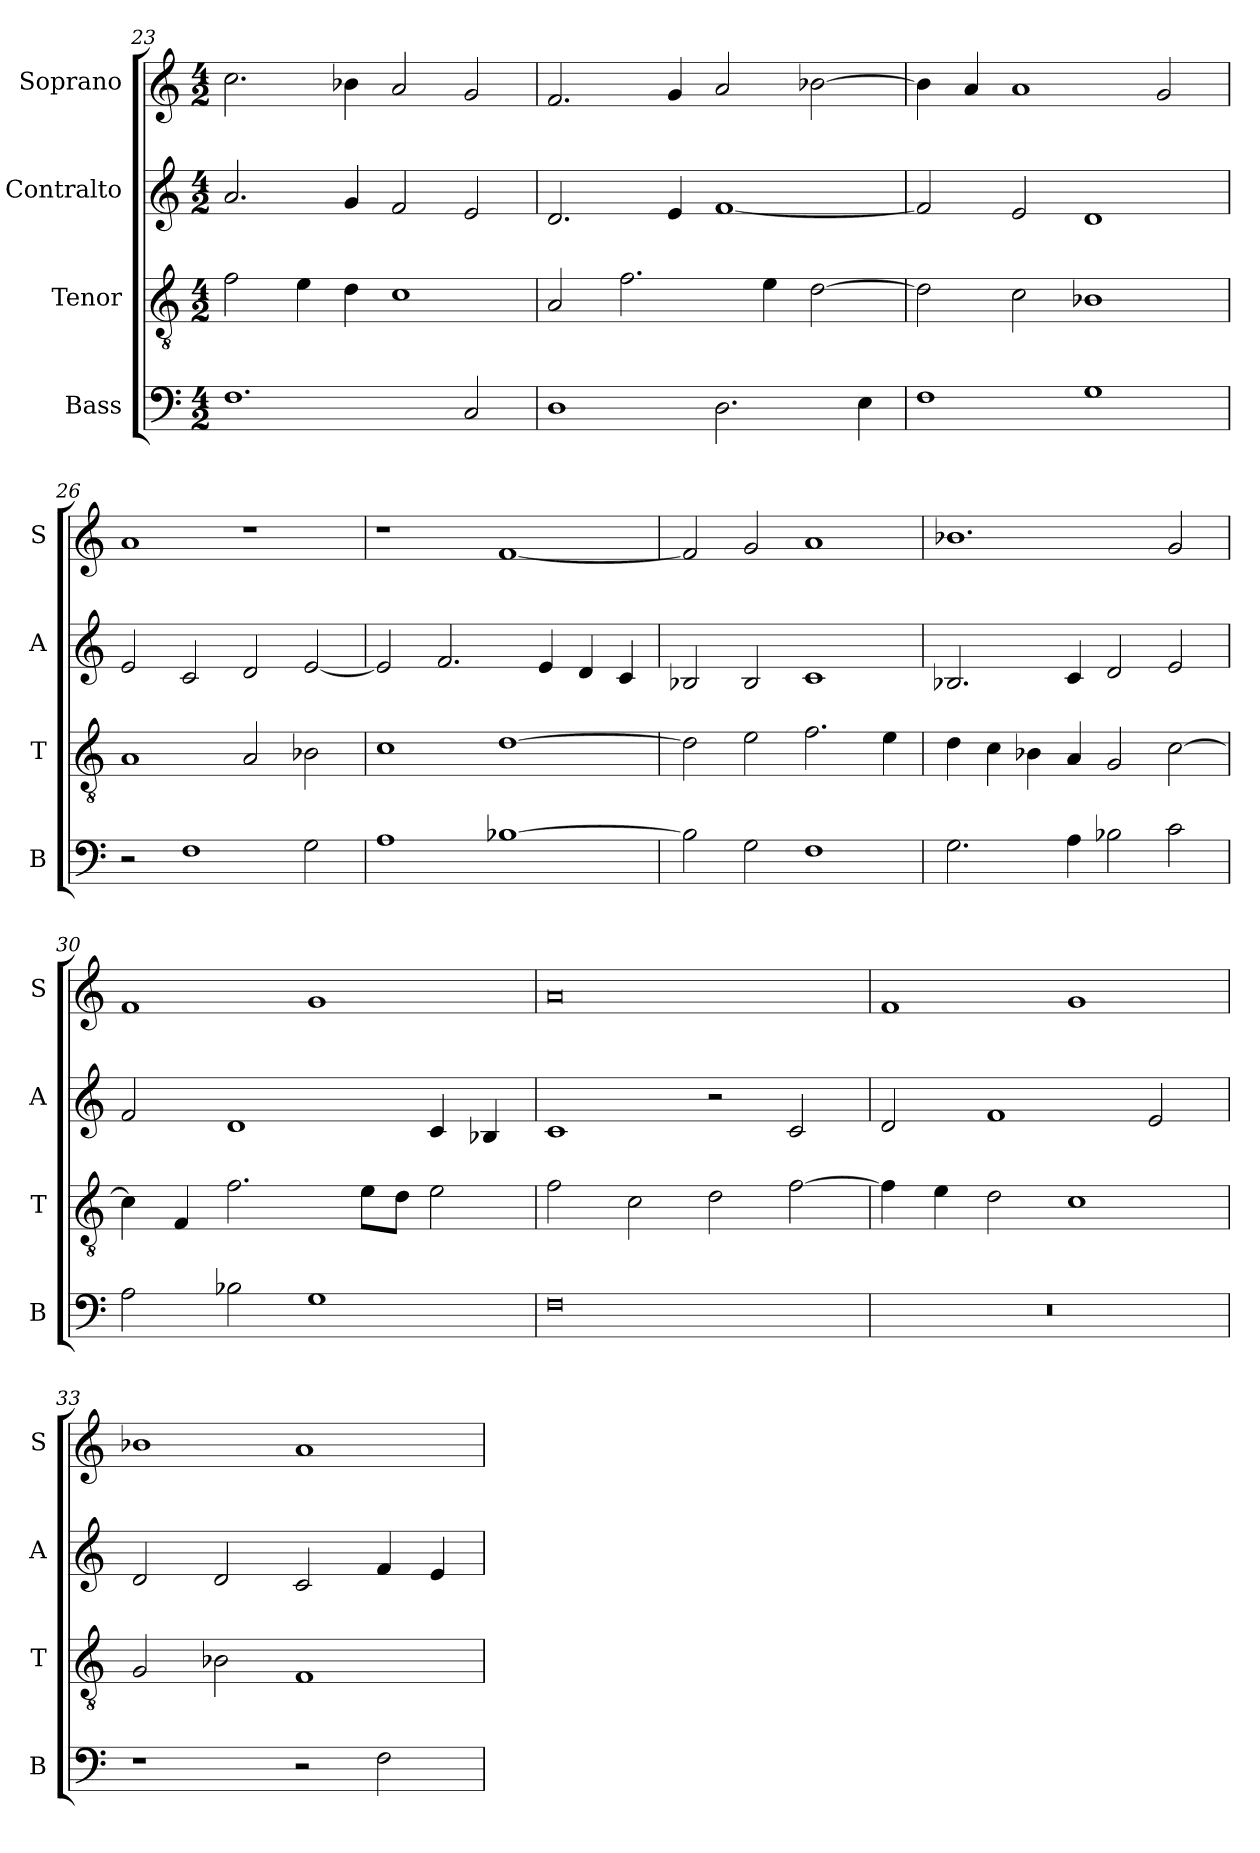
**kern	**kern	**kern	**kern
*part4	*part3	*part2	*part1
*staff4	*staff3	*staff2	*staff1
*I"Bass	*I"Tenor	*I"Contralto	*I"Soprano
*I'B	*I'T	*I'A	*I'S
*clefF4	*clefGv2	*clefG2	*clefG2
*k[]	*k[]	*k[]	*k[]
*M4/2	*M4/2	*M4/2	*M4/2
=23	=23	=23	=23
1.F	2f	2.a	2.cc
.	4e	.	.
.	4d	4g	4b-X
.	1c	2f	2a
2C	.	2e	2g
=24	=24	=24	=24
1D	2A	2.d	2.f
.	2.f	.	.
.	.	4e	4g
2.D	.	[1f	2a
.	4e	.	.
.	[2d	.	[2b-X
4E	.	.	.
=25	=25	=25	=25
1F	2d]	2f]	4b-]
.	.	.	4a
.	2c	2e	1a
1G	1B-X	1d	.
.	.	.	2g
=26	=26	=26	=26
2r	1A	2e	1a
1F	.	2c	.
.	2A	2d	1r
2G	2B-X	[2e	.
=27	=27	=27	=27
1A	1c	2e]	1r
.	.	2.f	.
[1B-X	[1d	.	[1f
.	.	4e	.
.	.	4d	.
.	.	4c	.
=28	=28	=28	=28
2B-]	2d]	2B-X	2f]
2G	2e	2B-	2g
1F	2.f	1c	1a
.	4e	.	.
=29	=29	=29	=29
2.G	4d	2.B-X	1.b-X
.	4c	.	.
.	4B-X	.	.
4A	4A	4c	.
2B-X	2G	2d	.
2c	[2c	2e	2g
=30	=30	=30	=30
2A	4c]	2f	1f
.	4F	.	.
2B-X	2.f	1d	.
1G	.	.	1g
.	8e\L	.	.
.	8d\J	.	.
.	2e	4c	.
.	.	4B-X	.
=31	=31	=31	=31
0F	2f	1c	0a
.	2c	.	.
.	2d	2r	.
.	[2f	2c	.
=32	=32	=32	=32
0r	4f]	2d	1f
.	4e	.	.
.	2d	1f	.
.	1c	.	1g
.	.	2e	.
=33	=33	=33	=33
1r	2G	2d	1b-X
.	2B-X	2d	.
2r	1F	2c	1a
2F	.	4f	.
.	.	4e	.
=	=	=	=
*-	*-	*-	*-
